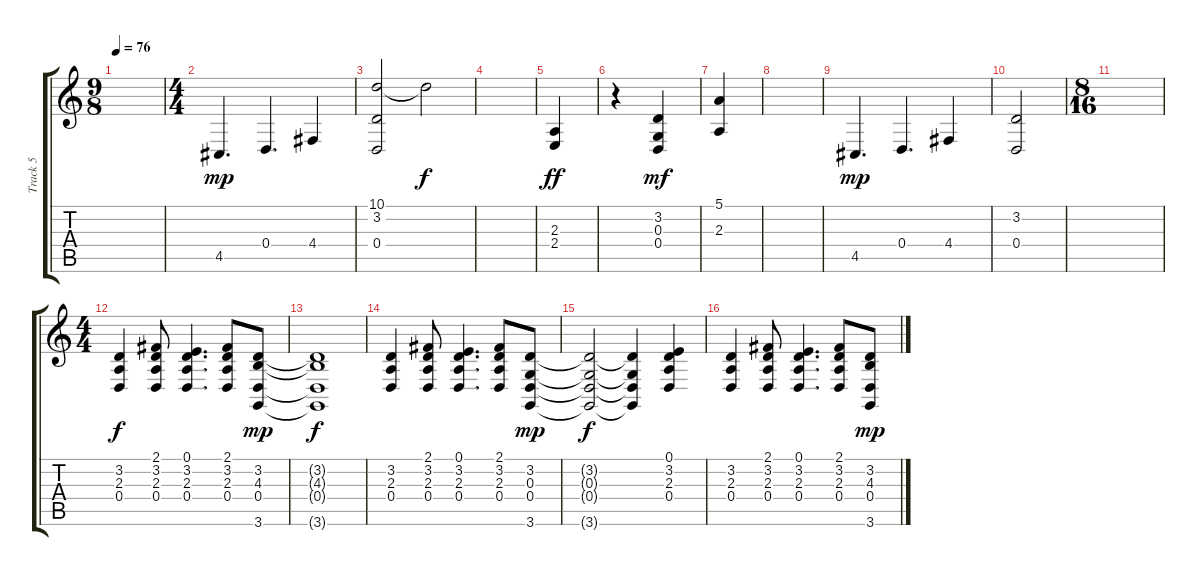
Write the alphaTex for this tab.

\track ("Track 5" "Track 5") {instrument synthstrings1}
\staff {score tabs}
\tuning (E4 B3 G3 D3 A2 E2) {hide}
\ts (9 8)
\tempo 76
\clef g2
\ks c
|
\ts (4 4)
4.5.4{d dy mp instrument synthstrings1} 0.4.4{d} 4.4.4 |
(10.1 3.2 0.4).2 10.1{t}.2{dy f} |
|
(2.3 2.4).4{dy ff balance 12 instrument fx2soundtrack} |
r.4 (3.2 0.3 0.4).4{dy mf} |
(5.1 2.3).4 |
|
4.5.4{d dy mp instrument synthstrings1} 0.4.4{d} 4.4.4 |
(3.2 0.4).2 |
\ts (8 16)
|
\ts (4 4)
(3.2 2.3 0.4).4{dy f volume 8 balance 8 instrument synthstrings1} (2.1 3.2 2.3 0.4).8 (0.1 3.2 2.3 0.4).4{d} (2.1 3.2 2.3 0.4).8 (3.2 4.3 0.4 3.6).8{dy mp} |
(3.2{t} 4.3{t} 0.4{t} 3.6{t}).1{dy f} |
(3.2 2.3 0.4).4 (2.1 3.2 2.3 0.4).8 (0.1 3.2 2.3 0.4).4{d} (2.1 3.2 2.3 0.4).8 (3.2 0.3 0.4 3.6).8{dy mp} |
(3.2{t} 0.3{t} 0.4{t} 3.6{t}).2{dy f} (3.2{t} 0.3{t} 0.4{t} 3.6{t}).4 (0.1 3.2 2.3 0.4).4 |
(3.2 2.3 0.4).4 (2.1 3.2 2.3 0.4).8 (0.1 3.2 2.3 0.4).4{d} (2.1 3.2 2.3 0.4).8 (3.2 4.3 0.4 3.6).8{dy mp}
